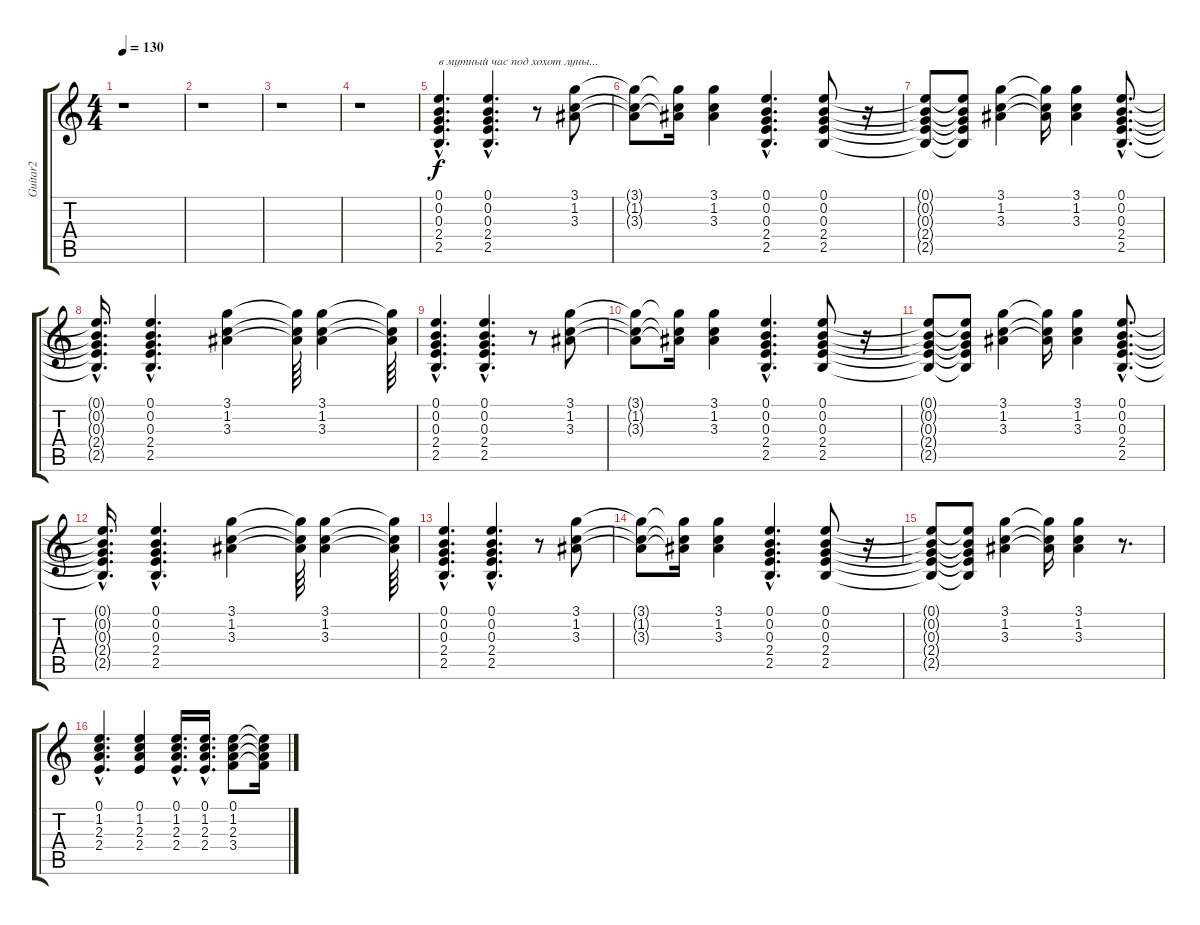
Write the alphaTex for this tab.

\track ("Guitar2" "Guitar2") {instrument electricguitarjazz}
\staff {score tabs}
\tuning (E4 B3 G3 D3 A2 E2) {hide}
\ts (4 4)
\tempo 130
\clef g2
\ks c
r.1{dy f} |
r.1 |
r.1 |
r.1 |
(0.1{hac} 0.2{hac} 0.3{hac} 2.4{hac} 2.5{hac}).4{d txt "в мутный час под хохот луны..." volume 12} (0.1{hac} 0.2{hac} 0.3{hac} 2.4{hac} 2.5{hac}).4{d} r.8 (3.1 1.2 3.3).8 |
(3.1{t} 1.2{t} 3.3{t}).8 (3.1{t} 1.2{t} 3.3{t}).16 (3.1 1.2 3.3).4 (0.1{hac} 0.2{hac} 0.3{hac} 2.4{hac} 2.5{hac}).4{d} (0.1 0.2 0.3 2.4 2.5).8 r.16 |
(0.1{t} 0.2{t} 0.3{t} 2.4{t} 2.5{t}).8 (0.1{t} 0.2{t} 0.3{t} 2.4{t} 2.5{t}).8 (3.1 1.2 3.3).4 (3.1{t} 1.2{t} 3.3{t}).16 (3.1 1.2 3.3).4 (0.1{hac} 0.2{hac} 0.3{hac} 2.4{hac} 2.5{hac}).8{d} |
(0.1{hac t} 0.2{hac t} 0.3{hac t} 2.4{hac t} 2.5{hac t}).16{d} (0.1{hac} 0.2{hac} 0.3{hac} 2.4{hac} 2.5{hac}).4{d} (3.1 1.2 3.3).4 (3.1{t} 1.2{t} 3.3{t}).64 (3.1 1.2 3.3).4 (3.1{t} 1.2{t} 3.3{t}).64 |
(0.1{hac} 0.2{hac} 0.3{hac} 2.4{hac} 2.5{hac}).4{d} (0.1{hac} 0.2{hac} 0.3{hac} 2.4{hac} 2.5{hac}).4{d} r.8 (3.1 1.2 3.3).8 |
(3.1{t} 1.2{t} 3.3{t}).8 (3.1{t} 1.2{t} 3.3{t}).16 (3.1 1.2 3.3).4 (0.1{hac} 0.2{hac} 0.3{hac} 2.4{hac} 2.5{hac}).4{d} (0.1 0.2 0.3 2.4 2.5).8 r.16 |
(0.1{t} 0.2{t} 0.3{t} 2.4{t} 2.5{t}).8 (0.1{t} 0.2{t} 0.3{t} 2.4{t} 2.5{t}).8 (3.1 1.2 3.3).4 (3.1{t} 1.2{t} 3.3{t}).16 (3.1 1.2 3.3).4 (0.1{hac} 0.2{hac} 0.3{hac} 2.4{hac} 2.5{hac}).8{d} |
(0.1{hac t} 0.2{hac t} 0.3{hac t} 2.4{hac t} 2.5{hac t}).16{d} (0.1{hac} 0.2{hac} 0.3{hac} 2.4{hac} 2.5{hac}).4{d} (3.1 1.2 3.3).4 (3.1{t} 1.2{t} 3.3{t}).64 (3.1 1.2 3.3).4 (3.1{t} 1.2{t} 3.3{t}).64 |
(0.1{hac} 0.2{hac} 0.3{hac} 2.4{hac} 2.5{hac}).4{d} (0.1{hac} 0.2{hac} 0.3{hac} 2.4{hac} 2.5{hac}).4{d} r.8 (3.1 1.2 3.3).8 |
(3.1{t} 1.2{t} 3.3{t}).8 (3.1{t} 1.2{t} 3.3{t}).16 (3.1 1.2 3.3).4 (0.1{hac} 0.2{hac} 0.3{hac} 2.4{hac} 2.5{hac}).4{d} (0.1 0.2 0.3 2.4 2.5).8 r.16 |
(0.1{t} 0.2{t} 0.3{t} 2.4{t} 2.5{t}).8 (0.1{t} 0.2{t} 0.3{t} 2.4{t} 2.5{t}).8 (3.1 1.2 3.3).4 (3.1{t} 1.2{t} 3.3{t}).16 (3.1 1.2 3.3).4 r.8{d} |
(0.1{hac} 1.2{hac} 2.3{hac} 2.4{hac}).4{d} (0.1 1.2 2.3 2.4).4 (0.1{hac} 1.2{hac} 2.3{hac} 2.4{hac}).16{d} (0.1{hac} 1.2{hac} 2.3{hac} 2.4{hac}).16{d} (0.1 1.2 2.3 3.4).8 (0.1{t} 1.2{t} 2.3{t} 3.4{t}).16
